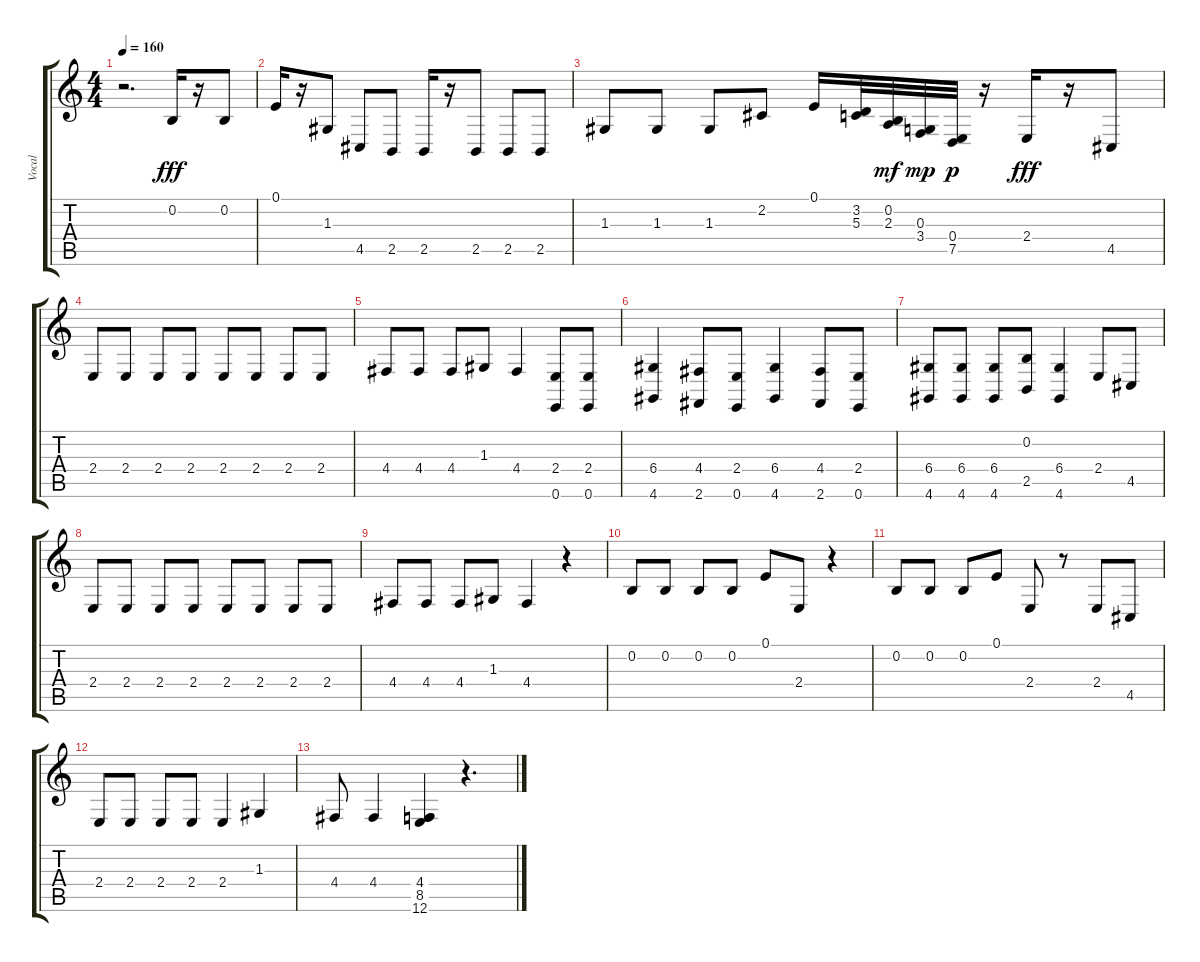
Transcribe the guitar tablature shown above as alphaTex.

\track ("Vocal" "Vocal") {instrument baritonesax}
\staff {score tabs}
\tuning (E4 B3 G3 D3 A2 E2) {hide}
\ts (4 4)
\tempo 160
\clef g2
\ks c
r.2{d dy fff} 0.2.16 r.16 0.2.8 |
0.1.16 r.16 1.3.8 4.5.8 2.5.8 2.5.16 r.16 2.5.8 2.5.8 2.5.8 |
1.3.8 1.3.8 1.3.8 2.2.8 0.1.16 (3.2 5.3).32 (0.2 2.3).32{dy mf} (0.3 3.4).32{dy mp} (0.4 7.5).32{dy p} r.16 2.4.16{dy fff} r.16 4.5.8 |
2.4.8 2.4.8 2.4.8 2.4.8 2.4.8 2.4.8 2.4.8 2.4.8 |
4.4.8 4.4.8 4.4.8 1.3.8 4.4.4 (2.4 0.6).8 (2.4 0.6).8 |
(6.4 4.6).4 (4.4 2.6).8 (2.4 0.6).8 (6.4 4.6).4 (4.4 2.6).8 (2.4 0.6).8 |
(6.4 4.6).8 (6.4 4.6).8 (6.4 4.6).8 (0.2 2.5).8 (6.4 4.6).4 2.4.8 4.5.8 |
2.4.8 2.4.8 2.4.8 2.4.8 2.4.8 2.4.8 2.4.8 2.4.8 |
4.4.8 4.4.8 4.4.8 1.3.8 4.4.4 r.4 |
0.2.8 0.2.8 0.2.8 0.2.8 0.1.8 2.4.8 r.4 |
0.2.8 0.2.8 0.2.8 0.1.8 2.4.8 r.8 2.4.8 4.5.8 |
2.4.8 2.4.8 2.4.8 2.4.8 2.4.4 1.3.4 |
4.4.8 4.4.4 (4.4 8.5 12.6).4 r.4{d}
